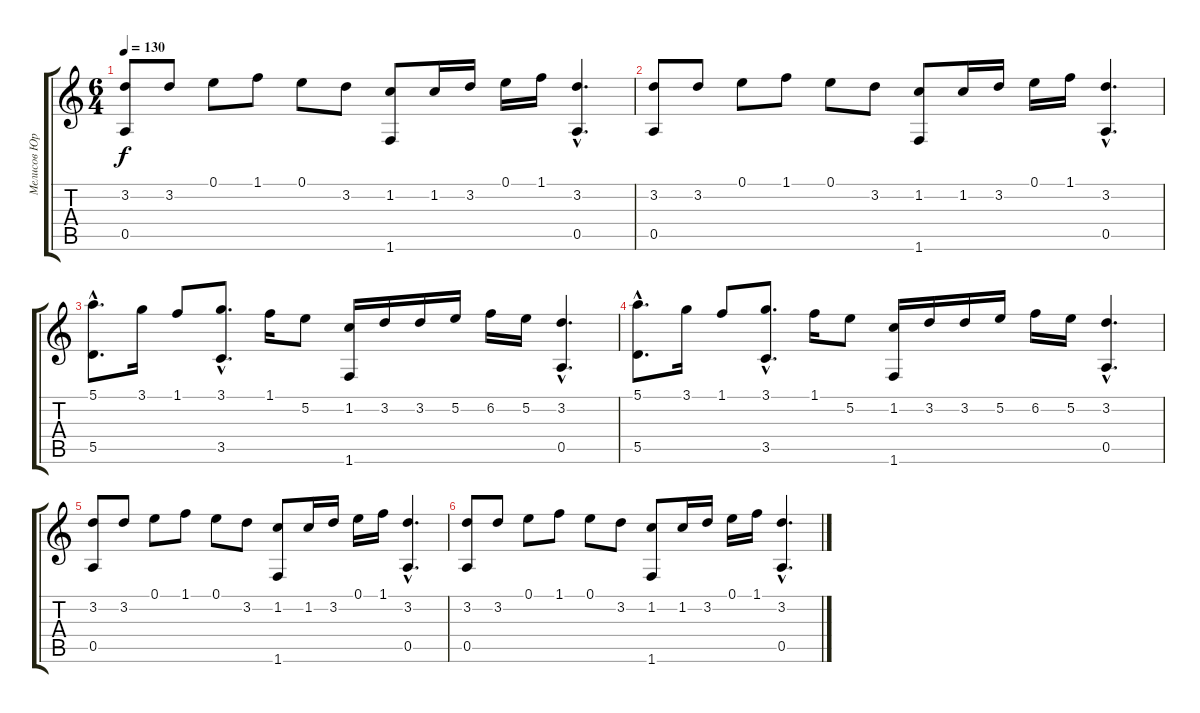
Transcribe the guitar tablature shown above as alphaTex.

\track ("Мелисов Юрий" "Мелисов Юр") {instrument acousticguitarsteel}
\staff {score tabs}
\tuning (E4 B3 G3 D3 A2 E2) {hide}
\ts (6 4)
\tempo 130
\clef g2
\ks c
(3.2 0.5).8{dy f instrument acousticguitarsteel} 3.2.8 0.1.8 1.1.8 0.1.8 3.2.8 (1.2 1.6).8 1.2.16 3.2.16 0.1.16 1.1.16 (3.2{hac} 0.5{hac}).4{d} |
(3.2 0.5).8 3.2.8 0.1.8 1.1.8 0.1.8 3.2.8 (1.2 1.6).8 1.2.16 3.2.16 0.1.16 1.1.16 (3.2{hac} 0.5{hac}).4{d} |
(5.1{hac} 5.5{hac}).8{d} 3.1.16 1.1.8 (3.1{hac} 3.5{hac}).8{d} 1.1.16 5.2.8 (1.2 1.6).16 3.2.16 3.2.16 5.2.16 6.2.16 5.2.16 (3.2{hac} 0.5{hac}).4{d} |
(5.1{hac} 5.5{hac}).8{d} 3.1.16 1.1.8 (3.1{hac} 3.5{hac}).8{d} 1.1.16 5.2.8 (1.2 1.6).16 3.2.16 3.2.16 5.2.16 6.2.16 5.2.16 (3.2{hac} 0.5{hac}).4{d} |
(3.2 0.5).8 3.2.8 0.1.8 1.1.8 0.1.8 3.2.8 (1.2 1.6).8 1.2.16 3.2.16 0.1.16 1.1.16 (3.2{hac} 0.5{hac}).4{d} |
(3.2 0.5).8 3.2.8 0.1.8 1.1.8 0.1.8 3.2.8 (1.2 1.6).8 1.2.16 3.2.16 0.1.16 1.1.16 (3.2{hac} 0.5{hac}).4{d}
